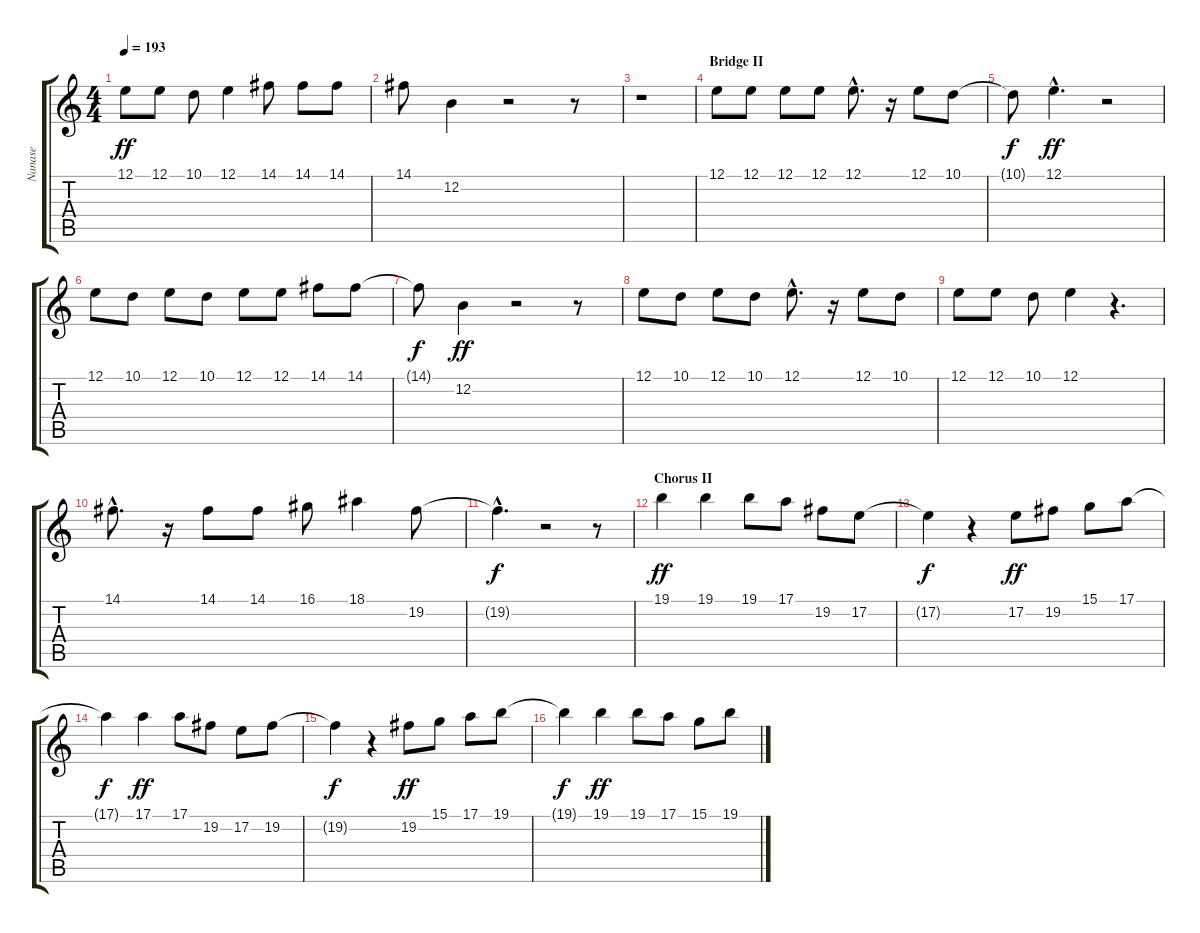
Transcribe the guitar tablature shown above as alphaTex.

\track ("Nanase" "Nanase") {instrument flute}
\staff {score tabs}
\tuning (E4 B3 G3 D3 A2 E2) {hide}
\ts (4 4)
\tempo 193
\clef g2
\ks c
12.1.8{dy ff} 12.1.8 10.1.8 12.1.4 14.1.8 14.1.8 14.1.8 |
14.1.8 12.2.4 r.2 r.8 |
r.1 |
\section ("" "Bridge II")
12.1.8 12.1.8 12.1.8 12.1.8 12.1{hac}.8{d} r.16 12.1.8 10.1.8 |
10.1{t}.8{dy f} 12.1{hac}.4{d dy ff} r.2 |
12.1.8 10.1.8 12.1.8 10.1.8 12.1.8 12.1.8 14.1.8 14.1.8 |
14.1{t}.8{dy f} 12.2.4{dy ff} r.2 r.8 |
12.1.8 10.1.8 12.1.8 10.1.8 12.1{hac}.8{d} r.16 12.1.8 10.1.8 |
12.1.8 12.1.8 10.1.8 12.1.4 r.4{d} |
14.1{hac}.8{d} r.16 14.1.8 14.1.8 16.1.8 18.1.4 19.2.8 |
19.2{hac t}.4{d dy f} r.2 r.8 |
\section ("" "Chorus II")
19.1.4{dy ff} 19.1.4 19.1.8 17.1.8 19.2.8 17.2.8 |
17.2{t}.4{dy f} r.4 17.2.8{dy ff} 19.2.8 15.1.8 17.1.8 |
17.1{t}.4{dy f} 17.1.4{dy ff} 17.1.8 19.2.8 17.2.8 19.2.8 |
19.2{t}.4{dy f} r.4 19.2.8{dy ff} 15.1.8 17.1.8 19.1.8 |
19.1{t}.4{dy f} 19.1.4{dy ff} 19.1.8 17.1.8 15.1.8 19.1.8
